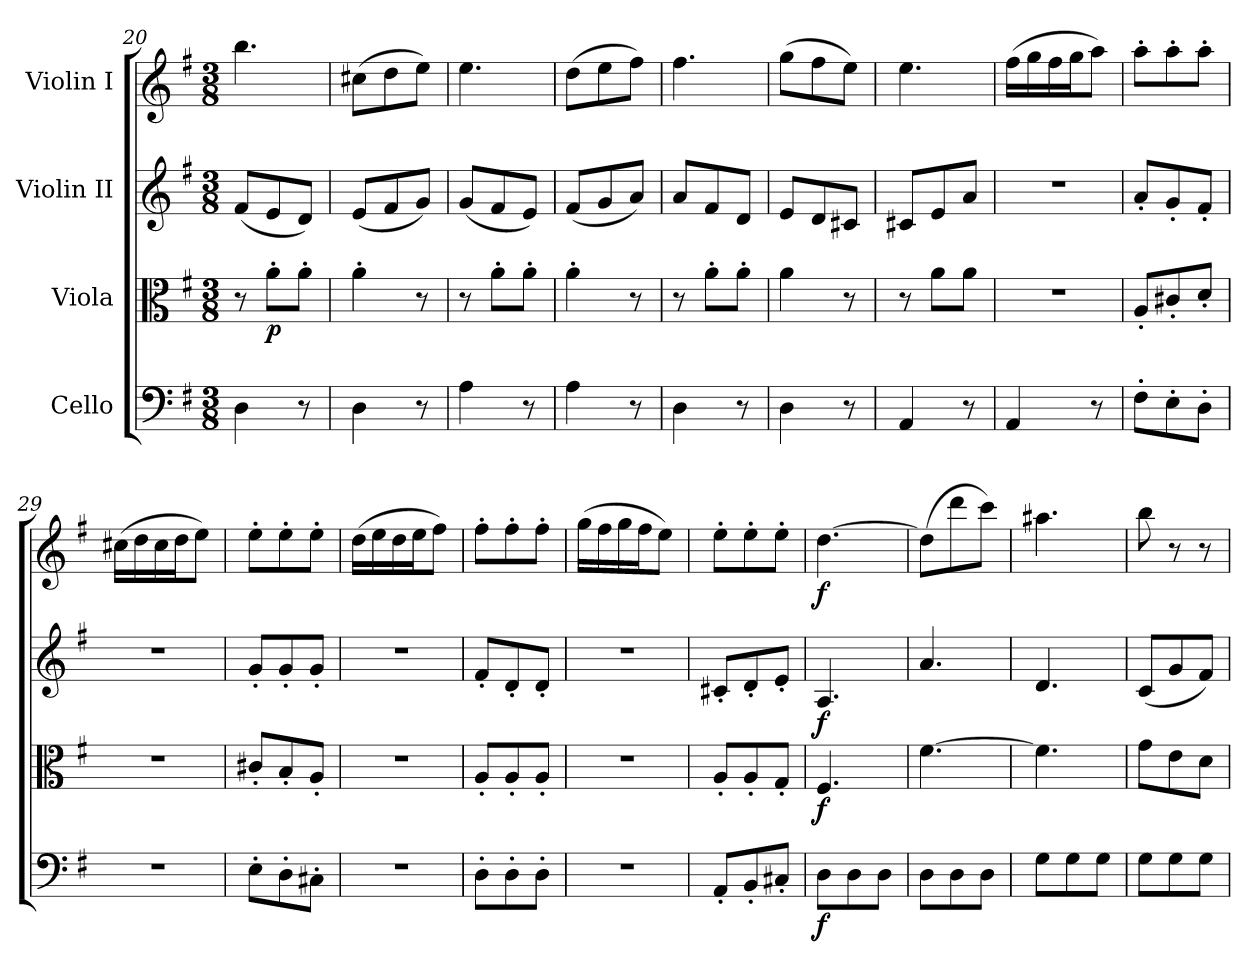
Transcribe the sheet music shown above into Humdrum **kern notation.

**kern	**dynam	**kern	**dynam	**kern	**dynam	**kern	**dynam
*part4	*part4	*part3	*part3	*part2	*part2	*part1	*part1
*staff4	*staff4	*staff3	*staff3	*staff2	*staff2	*staff1	*staff1
*I"Cello	*	*I"Viola	*	*I"Violin II	*	*I"Violin I	*
*clefF4	*	*clefC3	*	*clefG2	*	*clefG2	*
*k[f#]	*	*k[f#]	*	*k[f#]	*	*k[f#]	*
*G:	*	*G:	*	*G:	*	*G:	*
*M3/8	*	*M3/8	*	*M3/8	*	*M3/8	*
=20	=20	=20	=20	=20	=20	=20	=20
4D\	.	8r	.	(<8f#/L	.	4.bb\	.
!	!	!	!LO:DY:b	!	!	!	!
.	.	8a'>\L	p	8e/	.	.	.
8r	.	8a'>\J	.	8d/J)	.	.	.
=21	=21	=21	=21	=21	=21	=21	=21
4D\	.	4a'>\	.	(<8e/L	.	(>8cc#X\L	.
.	.	.	.	8f#/	.	8dd\	.
8r	.	8r	.	8g/J)	.	8ee\J)	.
=22	=22	=22	=22	=22	=22	=22	=22
4A\	.	8r	.	(<8g/L	.	4.ee\	.
.	.	8a'>\L	.	8f#/	.	.	.
8r	.	8a'>\J	.	8e/J)	.	.	.
=23	=23	=23	=23	=23	=23	=23	=23
4A\	.	4a'>\	.	(<8f#/L	.	(>8dd\L	.
.	.	.	.	8g/	.	8ee\	.
8r	.	8r	.	8a/J)	.	8ff#\J)	.
!!LO:LB:g=z
=24	=24	=24	=24	=24	=24	=24	=24
4D\	.	8r	.	8a/L	.	4.ff#\	.
.	.	8a'>\L	.	8f#/	.	.	.
8r	.	8a'>\J	.	8d/J	.	.	.
=25	=25	=25	=25	=25	=25	=25	=25
4D\	.	4a\	.	8e/L	.	(>8gg\L	.
.	.	.	.	8d/	.	8ff#\	.
8r	.	8r	.	8c#X/J	.	8ee\J)	.
=26	=26	=26	=26	=26	=26	=26	=26
4AA/	.	8r	.	8c#X/L	.	4.ee\	.
.	.	8a\L	.	8e/	.	.	.
8r	.	8a\J	.	8a/J	.	.	.
=27	=27	=27	=27	=27	=27	=27	=27
4AA/	.	4.r	.	4.r	.	(>16ff#\LL	.
.	.	.	.	.	.	16gg\	.
.	.	.	.	.	.	16ff#\	.
.	.	.	.	.	.	16gg\J	.
8r	.	.	.	.	.	8aa\J)	.
=28	=28	=28	=28	=28	=28	=28	=28
8F#'>\L	.	8A'</L	.	8a'</L	.	8aa'>\L	.
8E'>\	.	8c#X'</	.	8g'</	.	8aa'>\	.
8D'>\J	.	8d'</J	.	8f#'</J	.	8aa'>\J	.
=29	=29	=29	=29	=29	=29	=29	=29
4.r	.	4.r	.	4.r	.	(>16cc#X\LL	.
.	.	.	.	.	.	16dd\	.
.	.	.	.	.	.	16cc#\	.
.	.	.	.	.	.	16dd\J	.
.	.	.	.	.	.	8ee\J)	.
!!LO:LB:g=z
=30	=30	=30	=30	=30	=30	=30	=30
8E'>\L	.	8c#X'</L	.	8g'</L	.	8ee'>\L	.
8D'>\	.	8B'</	.	8g'</	.	8ee'>\	.
8C#X'>\J	.	8A'</J	.	8g'</J	.	8ee'>\J	.
=31	=31	=31	=31	=31	=31	=31	=31
4.r	.	4.r	.	4.r	.	(>16dd\LL	.
.	.	.	.	.	.	16ee\	.
.	.	.	.	.	.	16dd\	.
.	.	.	.	.	.	16ee\J	.
.	.	.	.	.	.	8ff#\J)	.
=32	=32	=32	=32	=32	=32	=32	=32
8D'>\L	.	8A'</L	.	8f#'</L	.	8ff#'>\L	.
8D'>\	.	8A'</	.	8d'</	.	8ff#'>\	.
8D'>\J	.	8A'</J	.	8d'</J	.	8ff#'>\J	.
=33	=33	=33	=33	=33	=33	=33	=33
4.r	.	4.r	.	4.r	.	(>16gg\LL	.
.	.	.	.	.	.	16ff#\	.
.	.	.	.	.	.	16gg\	.
.	.	.	.	.	.	16ff#\J	.
.	.	.	.	.	.	8ee\J)	.
=34	=34	=34	=34	=34	=34	=34	=34
8AA'</L	.	8A'</L	.	8c#X'</L	.	8ee'>\L	.
8BB'</	.	8A'</	.	8d'</	.	8ee'>\	.
8C#X'</J	.	8G'</J	.	8e'</J	.	8ee'>\J	.
=35	=35	=35	=35	=35	=35	=35	=35
!	!LO:DY:b	!	!LO:DY:b	!	!LO:DY:b	!	!LO:DY:b
8D\L	f	4.F#/	f	4.A/	f	[4.dd\	f
8D\	.	.	.	.	.	.	.
8D\J	.	.	.	.	.	.	.
!!LO:LB:g=z
=36	=36	=36	=36	=36	=36	=36	=36
8D\L	.	[4.f#\	.	4.a/	.	(>8dd\L]	.
8D\	.	.	.	.	.	8ddd\	.
8D\J	.	.	.	.	.	8ccc\J)	.
=37	=37	=37	=37	=37	=37	=37	=37
8G\L	.	4.f#\]	.	4.d/	.	4.aa#X\	.
8G\	.	.	.	.	.	.	.
8G\J	.	.	.	.	.	.	.
=38	=38	=38	=38	=38	=38	=38	=38
8G\L	.	8g\L	.	(<8c/L	.	8bb\	.
8G\	.	8e\	.	8g/	.	8r	.
8G\J	.	8d\J	.	8f#/J)	.	8r	.
=	=	=	=	=	=	=	=
*-	*-	*-	*-	*-	*-	*-	*-
